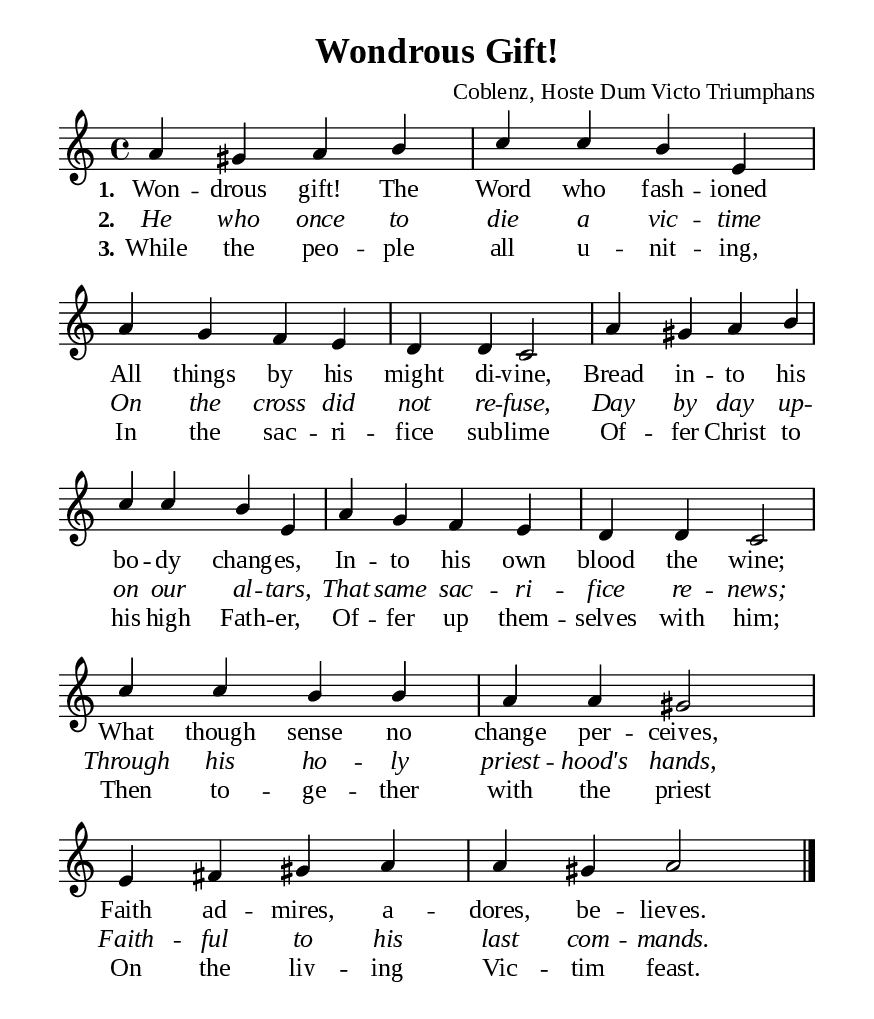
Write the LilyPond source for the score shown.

\version "2.18.2"

\header {
  title = "Wondrous Gift!"
  composer = "Coblenz, Hoste Dum Victo Triumphans"
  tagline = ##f
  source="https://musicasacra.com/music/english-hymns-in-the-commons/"
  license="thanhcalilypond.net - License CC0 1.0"
}

global= {
  \key a \minor
  \time 4/4
  \override Score.BarNumber.break-visibility = ##(#f #f #f)
  \override Lyrics.LyricSpace.minimum-distance = #3.0
}

\paper {
  #(set-paper-size "a5")
  top-margin = 10\mm
  bottom-marign = 10\mm
  left-margin = 10\mm
  right-margin = 10\mm
  indent = #0
  #(define fonts
	 (make-pango-font-tree "Liberation Serif"
	 		       "Liberation Serif"
			       "Liberation Serif"
			       (/ 20 20)))
  system-system-spacing = #'((basic-distance . 3) (padding . 3))
}

printItalic = \with {
  \override LyricText.font-shape = #'italic
}

% Verse music
musicVerseSoprano = \relative c'' {
  %{	01	%} a4 gis a b |
  %{	02	%} c c b e, |
  %{	03	%} a g f e |
  %{	04	%} d d c2 |
  %{	05	%} a'4 gis a b |
  %{	06	%} c c b e, |
  %{	07	%} a g f e |
  %{	08	%} d d c2 |
  %{	09	%} c'4 c b b |
  %{	10	%} a a gis2 |
  %{	11	%} e4 fis gis a |
  %{	12	%} a gis a2 \bar "|."
}

% Verse lyrics
verseOne = \lyricmode {
  \set stanza = #"1."
  Won -- drous gift! The Word who fash -- ioned
  All things by his might di -- vine,
  Bread in -- to his bo -- dy chang -- es,
  In -- to his own blood the wine;
  What though sense no change per -- ceives,
  Faith ad -- mires, a -- dores, be -- lieves.
}

verseTwo = \lyricmode {
  \set stanza = #"2."
  He who once to die a vic -- time
  On the cross did not re -- fuse,
  Day by day up -- on our al -- tars,
  That same sac -- ri -- fice re -- news;
  Through his ho -- ly priest -- hood's hands,
  Faith -- ful to his last com -- mands.
}

verseThree = \lyricmode {
  \set stanza = #"3."
  While the peo -- ple all u -- nit -- ing,
  In the sac -- ri -- fice sub -- lime
  Of -- fer Christ to his high Fath -- er,
  Of -- fer up them -- selves with him;
  Then to -- ge -- ther with the priest
  On the liv -- ing Vic -- tim feast.
}

% Layout
\score {
    \new ChoirStaff <<
      \new Staff <<
        \clef "treble"
        \new Voice = "sopranos" { \global \stemUp \slurUp \musicVerseSoprano }
      >>
      \new Lyrics \lyricsto sopranos \verseOne
      \new Lyrics \printItalic \lyricsto sopranos \verseTwo
      \new Lyrics \lyricsto sopranos \verseThree
    >>
}
